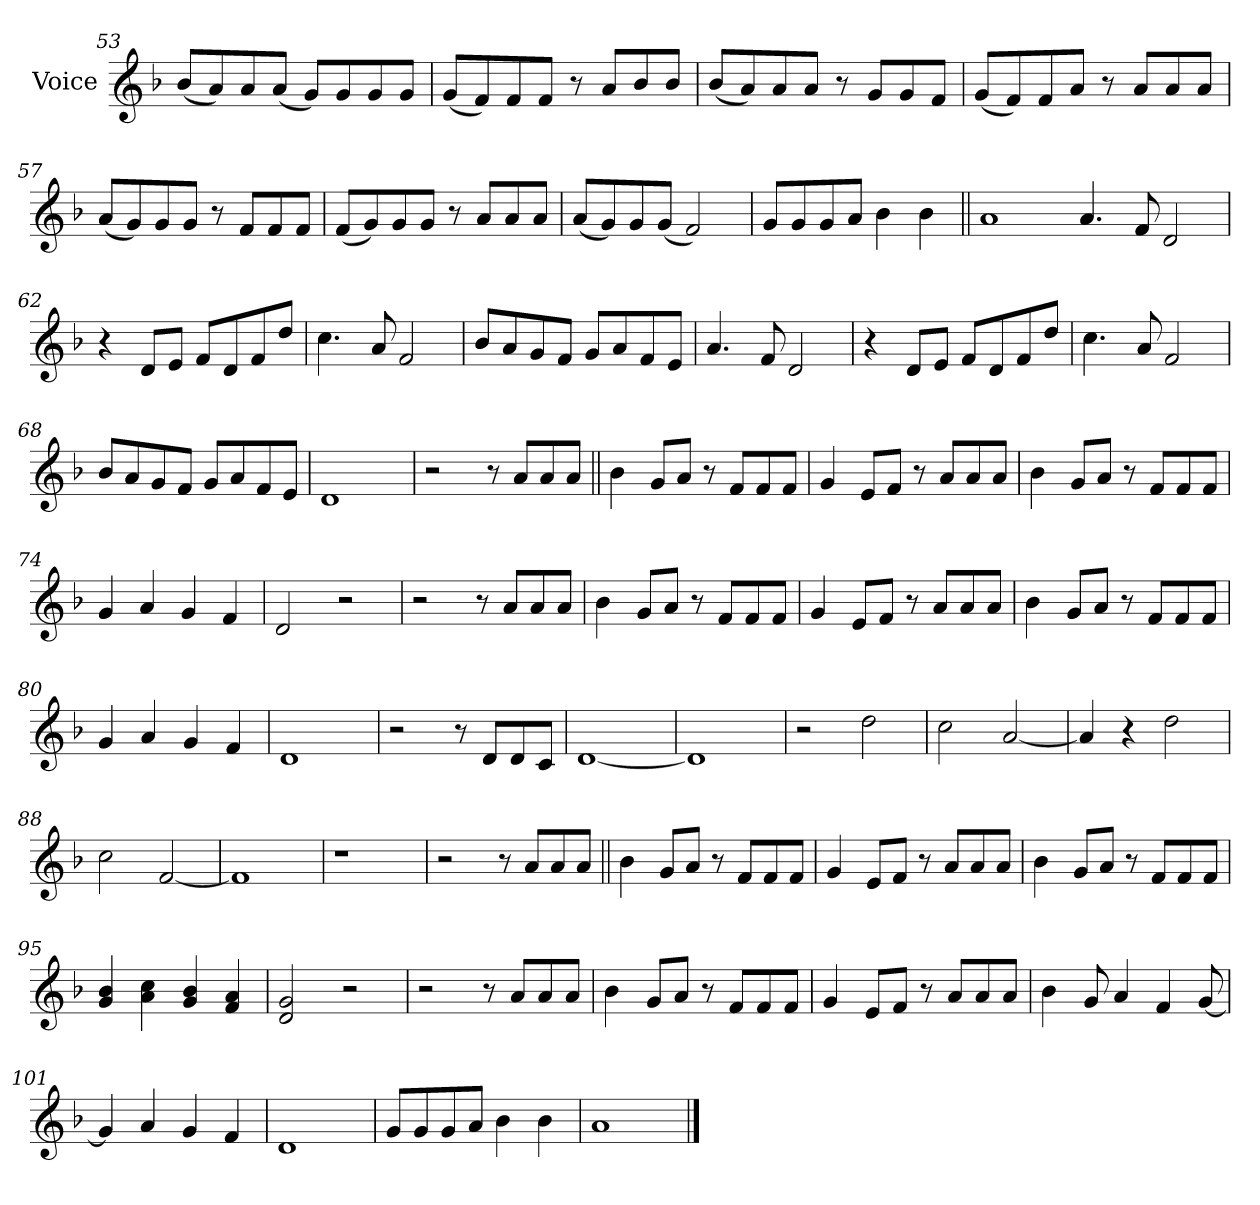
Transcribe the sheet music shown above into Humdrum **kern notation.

**kern
*part1
*staff1
*I"Voice
*I'Vc.
*clefG2
*k[b-]
=53
(<8b-L
8a)
8a
(<8aJ
8gL)
8g
8g
8gJ
=54
(<8gL
8f)
8f
8fJ
8r
8aL
8b-
8b-J
=55
(<8b-L
8a)
8a
8aJ
8r
8gL
8g
8fJ
=56
(<8gL
8f)
8f
8aJ
8r
8aL
8a
8aJ
=57
(<8aL
8g)
8g
8gJ
8r
8fL
8f
8fJ
=58
(<8fL
8g)
8g
8gJ
8r
8aL
8a
8aJ
=59
(<8aL
8g)
8g
(<8gJ
2f)
=60
8gL
8g
8g
8aJ
4b-
4b-
=61||
1a
4.a!
8f!
2d!
=62
4r
8d!L
8e!J
8f!L
8d!
8f!
8dd!J
=63
4.cc!
8a!
2f!
=64
8b-!L
8a!
8g!
8f!J
8g!L
8a!
8f!
8e!J
=65
4.a!
8f!
2d!
=66
4r
8d!L
8e!J
8f!L
8d!
8f!
8dd!J
=67
4.cc!
8a!
2f!
=68
8b-!L
8a!
8g!
8f!J
8g!L
8a!
8f!
8e!J
=69
1d!
=70
2r
8r
8aL
8a
8aJ
=71||
4b-
8gL
8aJ
8r
8fL
8f
8fJ
=72
4g
8eL
8fJ
8r
8aL
8a
8aJ
=73
4b-
8gL
8aJ
8r
8fL
8f
8fJ
=74
4g
4a
4g
4f
=75
2d
2r
=76
2r
8r
8aL
8a
8aJ
=77
4b-
8gL
8aJ
8r
8fL
8f
8fJ
=78
4g
8eL
8fJ
8r
8aL
8a
8aJ
=79
4b-
8gL
8aJ
8r
8fL
8f
8fJ
=80
4g
4a
4g
4f
=81
1d
=82
2r
8r
8dL
8d
8cJ
=83
[1d
=84
1d]
=85
2r
2dd
=86
2cc
[2a
=87
4a]
4r
2dd
=88
2cc
[2f
=89
1f]
=90
1r
=91
2r
8r
8aL
8a
8aJ
=92||
4b-
8gL
8aJ
8r
8fL
8f
8fJ
=93
4g
8eL
8fJ
8r
8aL
8a
8aJ
=94
4b-
8gL
8aJ
8r
8fL
8f
8fJ
=95
4g 4b-
4a 4cc
4g 4b-
4f 4a
=96
2d 2g
2r
=97
2r
8r
8aL
8a
8aJ
=98
4b-
8gL
8aJ
8r
8fL
8f
8fJ
=99
4g
8eL
8fJ
8r
8aL
8a
8aJ
=100
4b-
8g
4a
4f
[8g
=101
4g]
4a
4g
4f
=102
1d
=103
8gL
8g
8g
8aJ
4b-
4b-
=104
1a
==
*-
